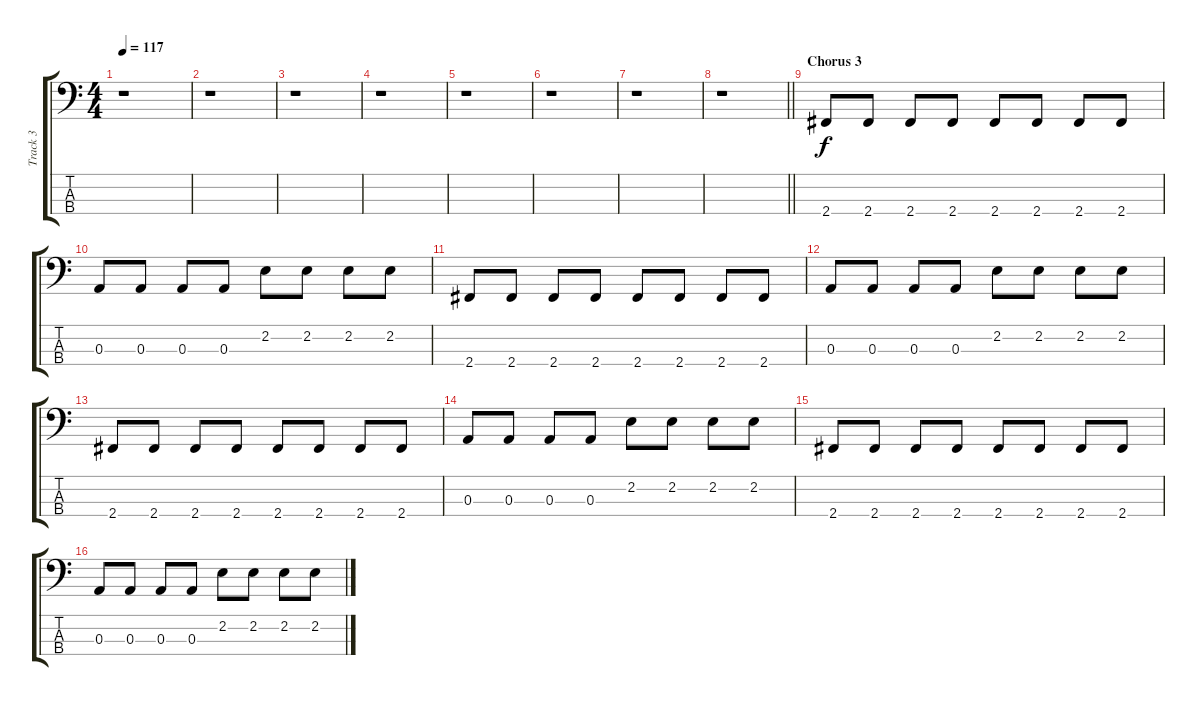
\track ("Track 3" "Track 3") {instrument electricbassfinger}
\staff {score tabs}
\tuning (G2 D2 A1 E1) {hide}
\ts (4 4)
\tempo 117
\clef f4
\ks c
r.1{dy f} |
r.1 |
r.1 |
r.1 |
r.1 |
r.1 |
r.1 |
\barLineRight lightlight
r.1 |
\section ("" "Chorus 3")
2.4.8 2.4.8 2.4.8 2.4.8 2.4.8 2.4.8 2.4.8 2.4.8 |
0.3.8 0.3.8 0.3.8 0.3.8 2.2.8 2.2.8 2.2.8 2.2.8 |
2.4.8 2.4.8 2.4.8 2.4.8 2.4.8 2.4.8 2.4.8 2.4.8 |
0.3.8 0.3.8 0.3.8 0.3.8 2.2.8 2.2.8 2.2.8 2.2.8 |
2.4.8 2.4.8 2.4.8 2.4.8 2.4.8 2.4.8 2.4.8 2.4.8 |
0.3.8 0.3.8 0.3.8 0.3.8 2.2.8 2.2.8 2.2.8 2.2.8 |
2.4.8 2.4.8 2.4.8 2.4.8 2.4.8 2.4.8 2.4.8 2.4.8 |
0.3.8 0.3.8 0.3.8 0.3.8 2.2.8 2.2.8 2.2.8 2.2.8
